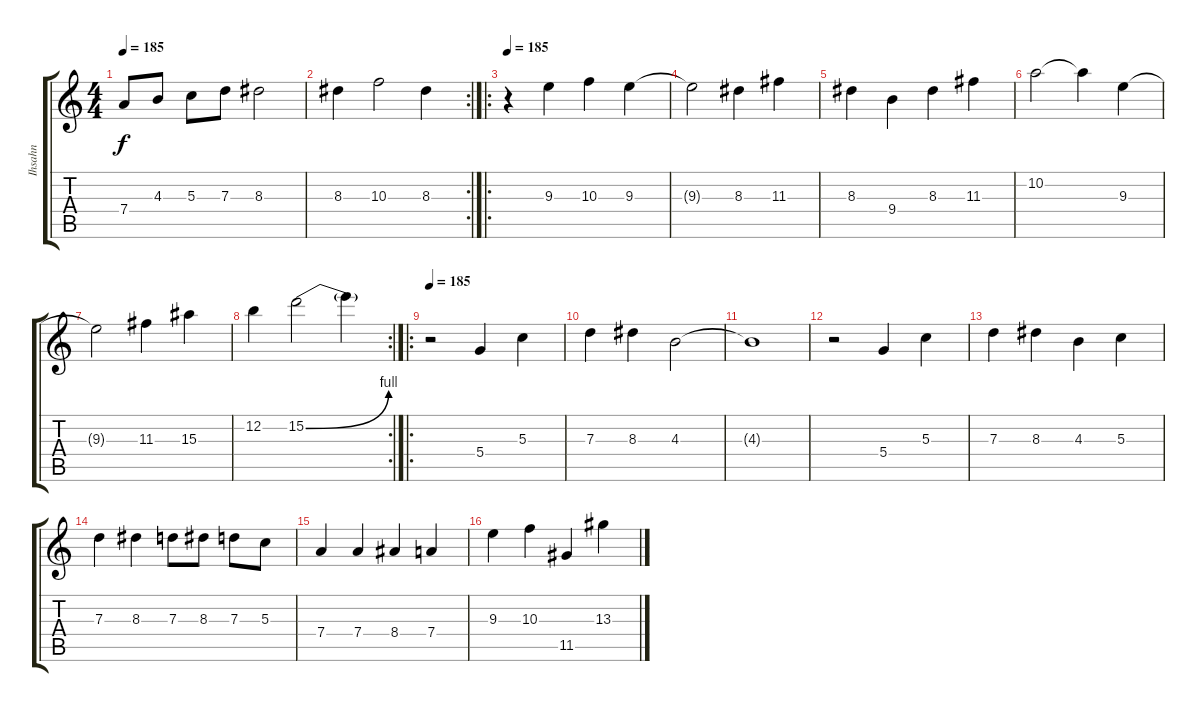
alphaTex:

\track ("Ihsahn" "Ihsahn") {instrument distortionguitar}
\staff {score tabs}
\tuning (E4 B3 G3 D3 A2 E2) {hide}
\ts (4 4)
\tempo 185
\clef g2
\ks c
7.4.8{dy f} 4.3.8 5.3.8 7.3.8 8.3.2 |
\rc 2
8.3.4 10.3.2 8.3.4 |
\ro
\tempo 185
r.4 9.3.4 10.3.4 9.3.4 |
9.3{t}.2 8.3.4 11.3.4 |
8.3.4 9.4.4 8.3.4 11.3.4 |
10.2.2 10.2{t}.4 9.3.4 |
9.3{t}.2 11.3.4 15.3.4 |
\rc 2
12.2.4 15.2{be (bend 0 0 60 4)}.2 15.2{t}.4 |
\ro
\tempo 185
r.2 5.4.4 5.3.4 |
7.3.4 8.3.4 4.3.2 |
4.3{t}.1 |
r.2 5.4.4 5.3.4 |
7.3.4 8.3.4 4.3.4 5.3.4 |
7.3.4 8.3.4 7.3.8 8.3.8 7.3.8 5.3.8 |
7.4.4 7.4.4 8.4.4 7.4.4 |
9.3.4 10.3.4 11.5.4 13.3.4
